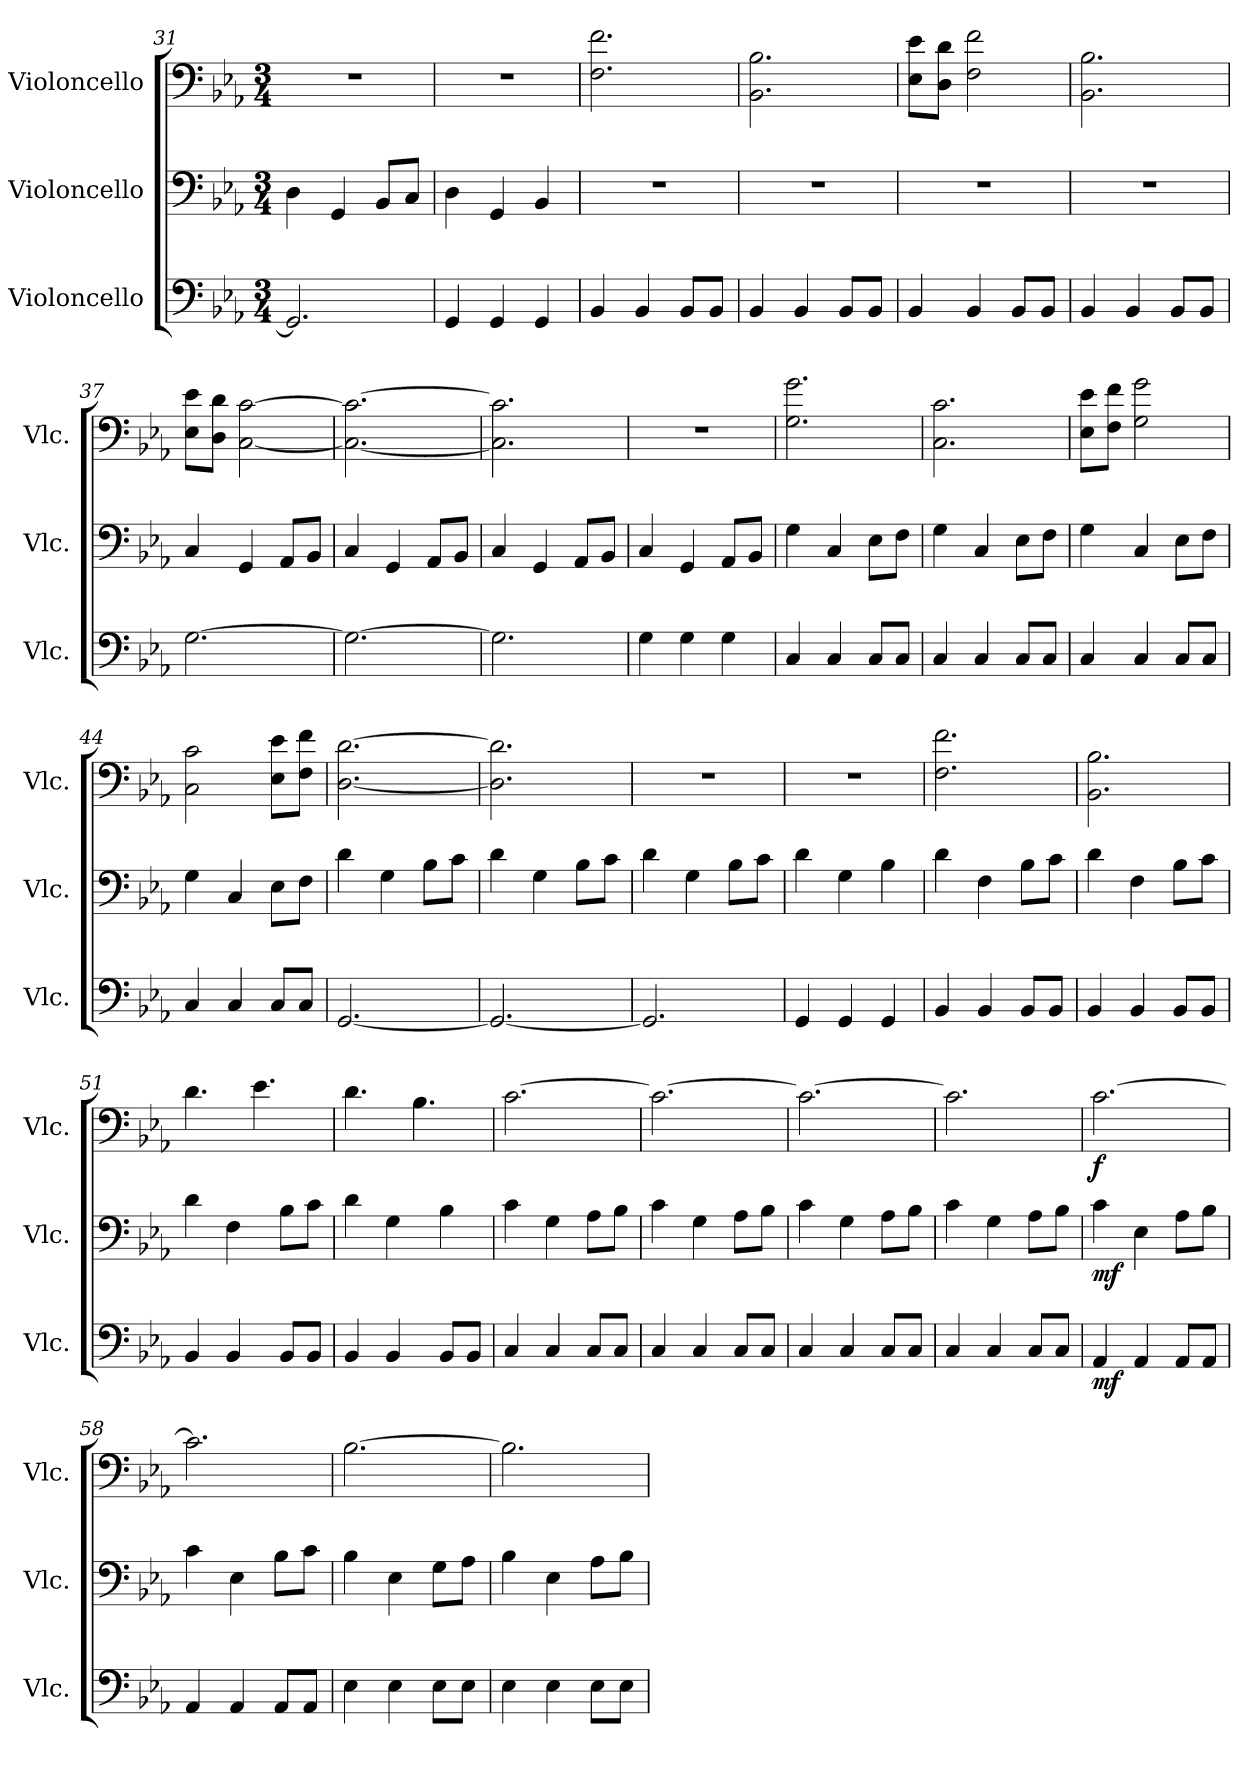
**kern	**dynam	**kern	**dynam	**kern	**dynam
*part3	*part3	*part2	*part2	*part1	*part1
*staff3	*staff3	*staff2	*staff2	*staff1	*staff1
*I"Violoncello	*	*I"Violoncello	*	*I"Violoncello	*
*I'Vlc.	*	*I'Vlc.	*	*I'Vlc.	*
*clefF4	*	*clefF4	*	*clefF4	*
*k[b-e-a-]	*	*k[b-e-a-]	*	*k[b-e-a-]	*
*E-:	*	*E-:	*	*E-:	*
*M3/4	*	*M3/4	*	*M3/4	*
=31	=31	=31	=31	=31	=31
2.GG/]	.	4D\	.	2.r	.
.	.	4GG/	.	.	.
.	.	8BB-/L	.	.	.
.	.	8C/J	.	.	.
=32	=32	=32	=32	=32	=32
4GG/	.	4D\	.	2.r	.
4GG/	.	4GG/	.	.	.
4GG/	.	4BB-/	.	.	.
=33	=33	=33	=33	=33	=33
4BB-/	.	2.r	.	2.F\ 2.f\	.
4BB-/	.	.	.	.	.
8BB-/L	.	.	.	.	.
8BB-/J	.	.	.	.	.
=34	=34	=34	=34	=34	=34
4BB-/	.	2.r	.	2.BB-\ 2.B-\	.
4BB-/	.	.	.	.	.
8BB-/L	.	.	.	.	.
8BB-/J	.	.	.	.	.
!!LO:LB:g=z
=35	=35	=35	=35	=35	=35
4BB-/	.	2.r	.	8E-\ 8e-\L	.
.	.	.	.	8D\ 8d\J	.
4BB-/	.	.	.	2F\ 2f\	.
8BB-/L	.	.	.	.	.
8BB-/J	.	.	.	.	.
=36	=36	=36	=36	=36	=36
4BB-/	.	2.r	.	2.BB-\ 2.B-\	.
4BB-/	.	.	.	.	.
8BB-/L	.	.	.	.	.
8BB-/J	.	.	.	.	.
=37	=37	=37	=37	=37	=37
[2.G\	.	4C/	.	8E-\ 8e-\L	.
.	.	.	.	8D\ 8d\J	.
.	.	4GG/	.	[2C\ [2c\	.
.	.	8AA-/L	.	.	.
.	.	8BB-/J	.	.	.
=38	=38	=38	=38	=38	=38
2.G\_	.	4C/	.	2.C\_ 2.c\_	.
.	.	4GG/	.	.	.
.	.	8AA-/L	.	.	.
.	.	8BB-/J	.	.	.
=39	=39	=39	=39	=39	=39
2.G\]	.	4C/	.	2.C\] 2.c\]	.
.	.	4GG/	.	.	.
.	.	8AA-/L	.	.	.
.	.	8BB-/J	.	.	.
=40	=40	=40	=40	=40	=40
4G\	.	4C/	.	2.r	.
4G\	.	4GG/	.	.	.
4G\	.	8AA-/L	.	.	.
.	.	8BB-/J	.	.	.
=41	=41	=41	=41	=41	=41
4C/	.	4G\	.	2.G\ 2.g\	.
4C/	.	4C/	.	.	.
8C/L	.	8E-\L	.	.	.
8C/J	.	8F\J	.	.	.
=42	=42	=42	=42	=42	=42
4C/	.	4G\	.	2.C\ 2.c\	.
4C/	.	4C/	.	.	.
8C/L	.	8E-\L	.	.	.
8C/J	.	8F\J	.	.	.
!!LO:LB:g=z
=43	=43	=43	=43	=43	=43
4C/	.	4G\	.	8E-\ 8e-\L	.
.	.	.	.	8F\ 8f\J	.
4C/	.	4C/	.	2G\ 2g\	.
8C/L	.	8E-\L	.	.	.
8C/J	.	8F\J	.	.	.
=44	=44	=44	=44	=44	=44
4C/	.	4G\	.	2C\ 2c\	.
4C/	.	4C/	.	.	.
8C/L	.	8E-\L	.	8E-\ 8e-\L	.
8C/J	.	8F\J	.	8F\ 8f\J	.
=45	=45	=45	=45	=45	=45
[2.GG/	.	4d\	.	[2.D\ [2.d\	.
.	.	4G\	.	.	.
.	.	8B-\L	.	.	.
.	.	8c\J	.	.	.
=46	=46	=46	=46	=46	=46
2.GG/_	.	4d\	.	2.D\] 2.d\]	.
.	.	4G\	.	.	.
.	.	8B-\L	.	.	.
.	.	8c\J	.	.	.
=47	=47	=47	=47	=47	=47
2.GG/]	.	4d\	.	2.r	.
.	.	4G\	.	.	.
.	.	8B-\L	.	.	.
.	.	8c\J	.	.	.
=48	=48	=48	=48	=48	=48
4GG/	.	4d\	.	2.r	.
4GG/	.	4G\	.	.	.
4GG/	.	4B-\	.	.	.
=49	=49	=49	=49	=49	=49
4BB-/	.	4d\	.	2.F\ 2.f\	.
4BB-/	.	4F\	.	.	.
8BB-/L	.	8B-\L	.	.	.
8BB-/J	.	8c\J	.	.	.
=50	=50	=50	=50	=50	=50
4BB-/	.	4d\	.	2.BB-\ 2.B-\	.
4BB-/	.	4F\	.	.	.
8BB-/L	.	8B-\L	.	.	.
8BB-/J	.	8c\J	.	.	.
!!LO:LB:g=z
=51	=51	=51	=51	=51	=51
4BB-/	.	4d\	.	4.d\	.
4BB-/	.	4F\	.	.	.
.	.	.	.	4.e-\	.
8BB-/L	.	8B-\L	.	.	.
8BB-/J	.	8c\J	.	.	.
=52	=52	=52	=52	=52	=52
4BB-/	.	4d\	.	4.d\	.
4BB-/	.	4G\	.	.	.
.	.	.	.	4.B-\	.
8BB-/L	.	4B-\	.	.	.
8BB-/J	.	.	.	.	.
=53	=53	=53	=53	=53	=53
4C/	.	4c\	.	[2.c\	.
4C/	.	4G\	.	.	.
8C/L	.	8A-\L	.	.	.
8C/J	.	8B-\J	.	.	.
=54	=54	=54	=54	=54	=54
4C/	.	4c\	.	2.c\_	.
4C/	.	4G\	.	.	.
8C/L	.	8A-\L	.	.	.
8C/J	.	8B-\J	.	.	.
=55	=55	=55	=55	=55	=55
4C/	.	4c\	.	2.c\_	.
4C/	.	4G\	.	.	.
8C/L	.	8A-\L	.	.	.
8C/J	.	8B-\J	.	.	.
=56	=56	=56	=56	=56	=56
4C/	.	4c\	.	2.c\]	.
4C/	.	4G\	.	.	.
8C/L	.	8A-\L	.	.	.
8C/J	.	8B-\J	.	.	.
=57	=57	=57	=57	=57	=57
!	!LO:DY:b	!	!LO:DY:b	!	!LO:DY:b
4AA-/	mf	4c\	mf	[2.c\	f
4AA-/	.	4E-\	.	.	.
8AA-/L	.	8A-\L	.	.	.
8AA-/J	.	8B-\J	.	.	.
=58	=58	=58	=58	=58	=58
4AA-/	.	4c\	.	2.c\]	.
4AA-/	.	4E-\	.	.	.
8AA-/L	.	8B-\L	.	.	.
8AA-/J	.	8c\J	.	.	.
!!LO:PB:g=z
=59	=59	=59	=59	=59	=59
4E-\	.	4B-\	.	[2.B-\	.
4E-\	.	4E-\	.	.	.
8E-\L	.	8G\L	.	.	.
8E-\J	.	8A-\J	.	.	.
=60	=60	=60	=60	=60	=60
4E-\	.	4B-\	.	2.B-\]	.
4E-\	.	4E-\	.	.	.
8E-\L	.	8A-\L	.	.	.
8E-\J	.	8B-\J	.	.	.
=	=	=	=	=	=
*-	*-	*-	*-	*-	*-
